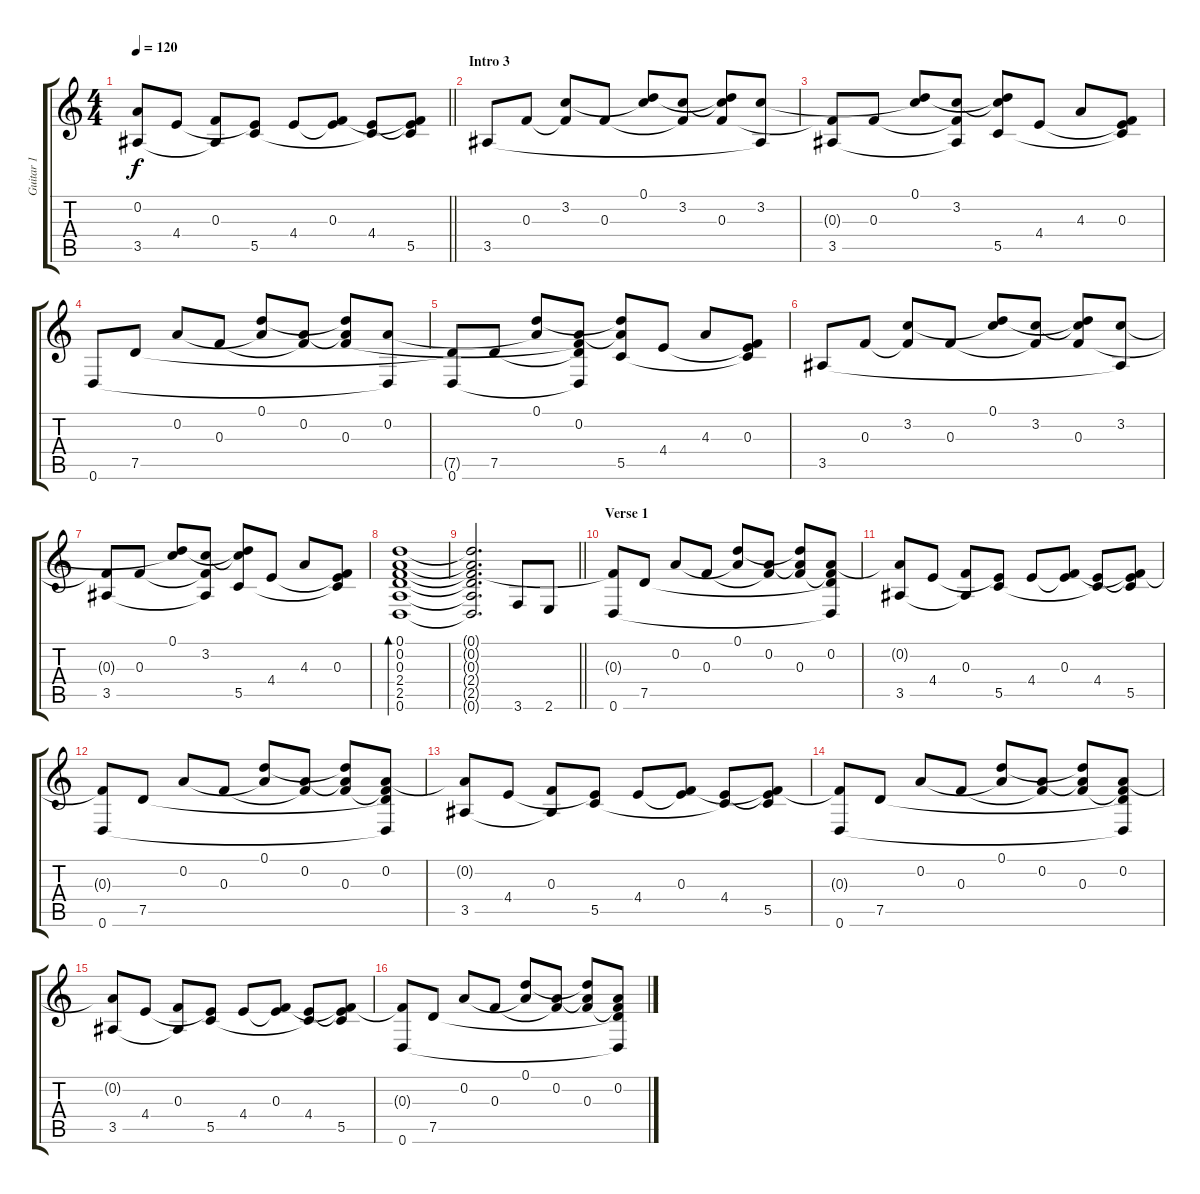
\track ("Guitar 1" "Guitar 1") {instrument electricguitarclean}
\staff {score tabs}
\tuning (D4 A3 F3 C3 G2 D2) {hide}
\ts (4 4)
\tempo 120
\clef g2
\barLineRight lightlight
\ks c
(0.2{t} 3.5).8{dy f} 4.4.8 (0.3 3.5{t}).8 (4.4{t} 5.5).8 4.4.8 (0.3 4.4{t}).8 (4.4 5.5{t}).8 (0.3{t} 4.4{t} 5.5).8 |
\section ("" "Intro 3")
3.5.8 0.3.8 (3.2 0.3{t}).8 0.3.8 (0.1 3.2{t}).8 (3.2 0.3{t}).8 (0.1{t} 3.2{t} 0.3).8 (3.2 3.5{t}).8 |
(0.3{t} 3.5).8 0.3.8 (0.1 3.2{t}).8 (3.2 0.3{t} 3.5{t}).8 (0.1{t} 3.2{t} 5.5).8 4.4.8 4.3.8 (0.3 4.4{t} 5.5{t}).8 |
0.6.8 7.5.8 0.2.8 0.3.8 (0.1 0.2{t}).8 (0.2 0.3{t}).8 (0.1{t} 0.2{t} 0.3).8 (0.2 0.6{t}).8 |
(7.5{t} 0.6).8 7.5.8 (0.1 0.2{t}).8 (0.2 0.3{t} 7.5{t} 0.6{t}).8 (0.1{t} 0.2{t} 5.5).8 4.4.8 4.3.8 (0.3 4.4{t} 5.5{t}).8 |
3.5.8 0.3.8 (3.2 0.3{t}).8 0.3.8 (0.1 3.2{t}).8 (3.2 0.3{t}).8 (0.1{t} 3.2{t} 0.3).8 (3.2 3.5{t}).8 |
(0.3{t} 3.5).8 0.3.8 (0.1 3.2{t}).8 (3.2 0.3{t} 3.5{t}).8 (0.1{t} 3.2{t} 5.5).8 4.4.8 4.3.8 (0.3 4.4{t} 5.5{t}).8 |
(0.1 0.2 0.3 2.4 2.5 0.6).1{bd 60} |
\barLineRight lightlight
(0.1{t} 0.2{t} 0.3{t} 2.4{t} 2.5{t} 0.6{t}).2{d} 3.6.8 2.6.8 |
\section ("" "Verse 1")
(0.3{t} 0.6).8 7.5.8 0.2.8 0.3.8 (0.1 0.2{t}).8 (0.2 0.3{t}).8 (0.1{t} 0.2{t} 0.3).8 (0.2 0.3{t} 7.5{t} 0.6{t}).8 |
(0.2{t} 3.5).8 4.4.8 (0.3 3.5{t}).8 (4.4{t} 5.5).8 4.4.8 (0.3 4.4{t}).8 (4.4 5.5{t}).8 (0.3{t} 4.4{t} 5.5).8 |
(0.3{t} 0.6).8 7.5.8 0.2.8 0.3.8 (0.1 0.2{t}).8 (0.2 0.3{t}).8 (0.1{t} 0.2{t} 0.3).8 (0.2 0.3{t} 7.5{t} 0.6{t}).8 |
(0.2{t} 3.5).8 4.4.8 (0.3 3.5{t}).8 (4.4{t} 5.5).8 4.4.8 (0.3 4.4{t}).8 (4.4 5.5{t}).8 (0.3{t} 4.4{t} 5.5).8 |
(0.3{t} 0.6).8 7.5.8 0.2.8 0.3.8 (0.1 0.2{t}).8 (0.2 0.3{t}).8 (0.1{t} 0.2{t} 0.3).8 (0.2 0.3{t} 7.5{t} 0.6{t}).8 |
(0.2{t} 3.5).8 4.4.8 (0.3 3.5{t}).8 (4.4{t} 5.5).8 4.4.8 (0.3 4.4{t}).8 (4.4 5.5{t}).8 (0.3{t} 4.4{t} 5.5).8 |
(0.3{t} 0.6).8 7.5.8 0.2.8 0.3.8 (0.1 0.2{t}).8 (0.2 0.3{t}).8 (0.1{t} 0.2{t} 0.3).8 (0.2 0.3{t} 7.5{t} 0.6{t}).8
